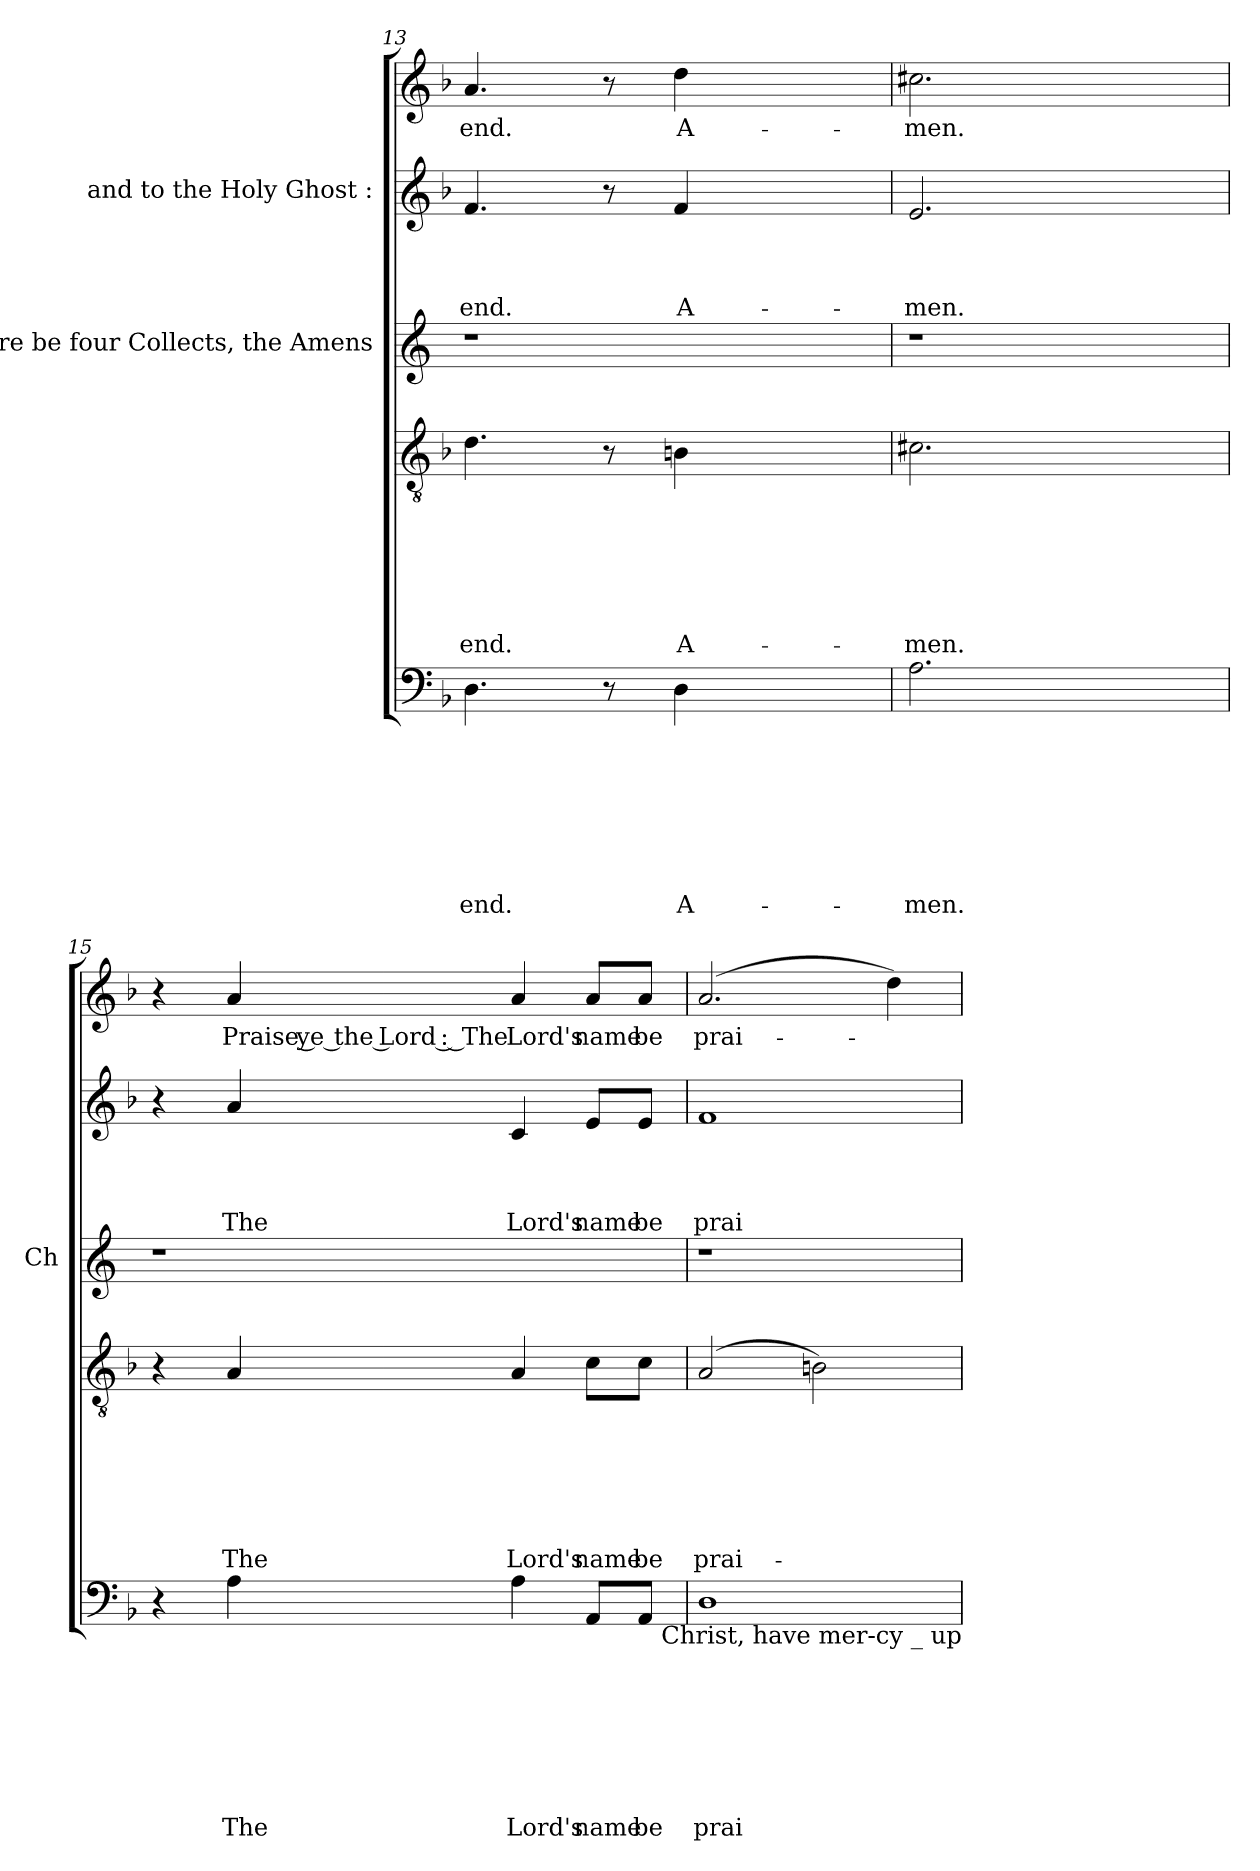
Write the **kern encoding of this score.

**kern	**text	**text	**text	**text	**text	**text	**text	**text	**kern	**text	**text	**text	**text	**text	**text	**text	**kern	**kern	**text	**text	**text	**text	**kern	**text
*part5	*part5	*part5	*part5	*part5	*part5	*part5	*part5	*part5	*part4	*part4	*part4	*part4	*part4	*part4	*part4	*part4	*part3	*part2	*part2	*part2	*part2	*part2	*part1	*part1
*staff5	*staff5	*staff5	*staff5	*staff5	*staff5	*staff5	*staff5	*staff5	*staff4	*staff4	*staff4	*staff4	*staff4	*staff4	*staff4	*staff4	*staff3	*staff2	*staff2	*staff2	*staff2	*staff2	*staff1	*staff1
*	*	*	*	*	*	*	*	*	*	*	*	*	*	*	*	*	*I"Ifthere be four Collects, the Amens	*I"and to the Holy Ghost :	*	*	*	*	*	*
*	*	*	*	*	*	*	*	*	*	*	*	*	*	*	*	*	*I'Ch	*	*	*	*	*	*	*
*clefF4	*	*	*	*	*	*	*	*	*clefGv2	*	*	*	*	*	*	*	*clefG2	*clefG2	*	*	*	*	*clefG2	*
*ITrd-3c-5	*	*	*	*	*	*	*	*	*ITrd-3c-5	*	*	*	*	*	*	*	*	*ITrd-3c-5	*	*	*	*	*ITrd-3c-5	*
*k[b-e-]	*	*	*	*	*	*	*	*	*k[b-e-]	*	*	*	*	*	*	*	*k[]	*k[b-e-]	*	*	*	*	*k[b-e-]	*
*B-:	*	*	*	*	*	*	*	*	*B-:	*	*	*	*	*	*	*	*C:	*B-:	*	*	*	*	*B-:	*
=13	=13	=13	=13	=13	=13	=13	=13	=13	=13	=13	=13	=13	=13	=13	=13	=13	=13	=13	=13	=13	=13	=13	=13	=13
!	!	!	!	!	!	!	!	!LO:LY:b	!	!	!	!	!	!	!	!LO:LY:b	!	!	!	!	!	!LO:LY:b	!	!LO:LY:b
4.G\	.	.	.	.	.	.	.	end.	4.g\	.	.	.	.	.	.	end.	1r	4.b-/	.	.	.	end.	4.dd/	end.
8r	.	.	.	.	.	.	.	.	8r	.	.	.	.	.	.	.	.	8r	.	.	.	.	8r	.
!	!	!	!	!	!	!	!	!LO:LY:b	!	!	!	!	!	!	!	!LO:LY:b	!	!	!	!	!	!LO:LY:b	!	!LO:LY:b
4G\	.	.	.	.	.	.	.	A-	4en\	.	.	.	.	.	.	A-	.	4b-/	.	.	.	A-	4gg\	A-
4ryy	.	.	.	.	.	.	.	.	4ryy	.	.	.	.	.	.	.	.	4ryy	.	.	.	.	4ryy	.
=14	=14	=14	=14	=14	=14	=14	=14	=14	=14	=14	=14	=14	=14	=14	=14	=14	=14	=14	=14	=14	=14	=14	=14	=14
!	!	!	!	!	!	!	!	!LO:LY:b	!	!	!	!	!	!	!	!LO:LY:b	!	!	!	!	!	!LO:LY:b	!	!LO:LY:b
2.d\	.	.	.	.	.	.	.	-men.	2.f#X\	.	.	.	.	.	.	-men.	1r	2.a/	.	.	.	-men.	2.ff#X\	-men.
4ryy	.	.	.	.	.	.	.	.	4ryy	.	.	.	.	.	.	.	.	4ryy	.	.	.	.	4ryy	.
!!LO:LB:g=z
=15	=15	=15	=15	=15	=15	=15	=15	=15	=15	=15	=15	=15	=15	=15	=15	=15	=15	=15	=15	=15	=15	=15	=15	=15
4r	.	.	.	.	.	.	.	.	4r	.	.	.	.	.	.	.	1r	4r	.	.	.	.	4r	.
!	!	!	!	!	!	!	!	!LO:LY:b	!	!	!	!	!	!	!	!LO:LY:b	!	!	!	!	!	!LO:LY:b	!	!LO:LY:b:rj
4d\	.	.	.	.	.	.	.	The	4d/	.	.	.	.	.	.	The	.	4dd/	.	.	.	The	4dd/	Praise ye the Lord : The
!	!	!	!	!	!	!	!	!LO:LY:b	!	!	!	!	!	!	!	!LO:LY:b	!	!	!	!	!	!LO:LY:b	!	!LO:LY:b
4d\	.	.	.	.	.	.	.	Lord's	4d/	.	.	.	.	.	.	Lord's	.	4f/	.	.	.	Lord's	4dd/	Lord's
!	!	!	!	!	!	!	!	!LO:LY:b	!	!	!	!	!	!	!	!LO:LY:b	!	!	!	!	!	!LO:LY:b	!	!LO:LY:b
8D/L	.	.	.	.	.	.	.	name	8f\L	.	.	.	.	.	.	name	.	8a/L	.	.	.	name	8dd/L	name
!	!	!	!	!	!	!	!	!LO:LY:b	!	!	!	!	!	!	!	!LO:LY:b	!	!	!	!	!	!LO:LY:b	!	!LO:LY:b
8D/J	.	.	.	.	.	.	.	be	8f\J	.	.	.	.	.	.	be	.	8a/J	.	.	.	be	8dd/J	be
=16	=16	=16	=16	=16	=16	=16	=16	=16	=16	=16	=16	=16	=16	=16	=16	=16	=16	=16	=16	=16	=16	=16	=16	=16
!	!	!	!	!	!	!	!	!LO:LY:b	!	!	!	!	!	!	!	!LO:LY:b	!	!	!	!	!	!LO:LY:b	!	!LO:LY:b
1G	.	.	.	.	.	.	.	prai-	(2d/	.	.	.	.	.	.	prai-	1r	1b-	.	.	.	prai-	(2.dd/	prai-
.	.	.	.	.	.	.	.	.	2en\)	.	.	.	.	.	.	.	.	.	.	.	.	.	.	.
.	.	.	.	.	.	.	.	.	.	.	.	.	.	.	.	.	.	.	.	.	.	.	4gg\)	.
!LO:TX:b:t=Christ, have mer-cy _ up	!	!	!	!	!	!	!	!	!	!	!	!	!	!	!	!	!	!	!	!	!	!	!	!
=	=	=	=	=	=	=	=	=	=	=	=	=	=	=	=	=	=	=	=	=	=	=	=	=
*-	*-	*-	*-	*-	*-	*-	*-	*-	*-	*-	*-	*-	*-	*-	*-	*-	*-	*-	*-	*-	*-	*-	*-	*-
